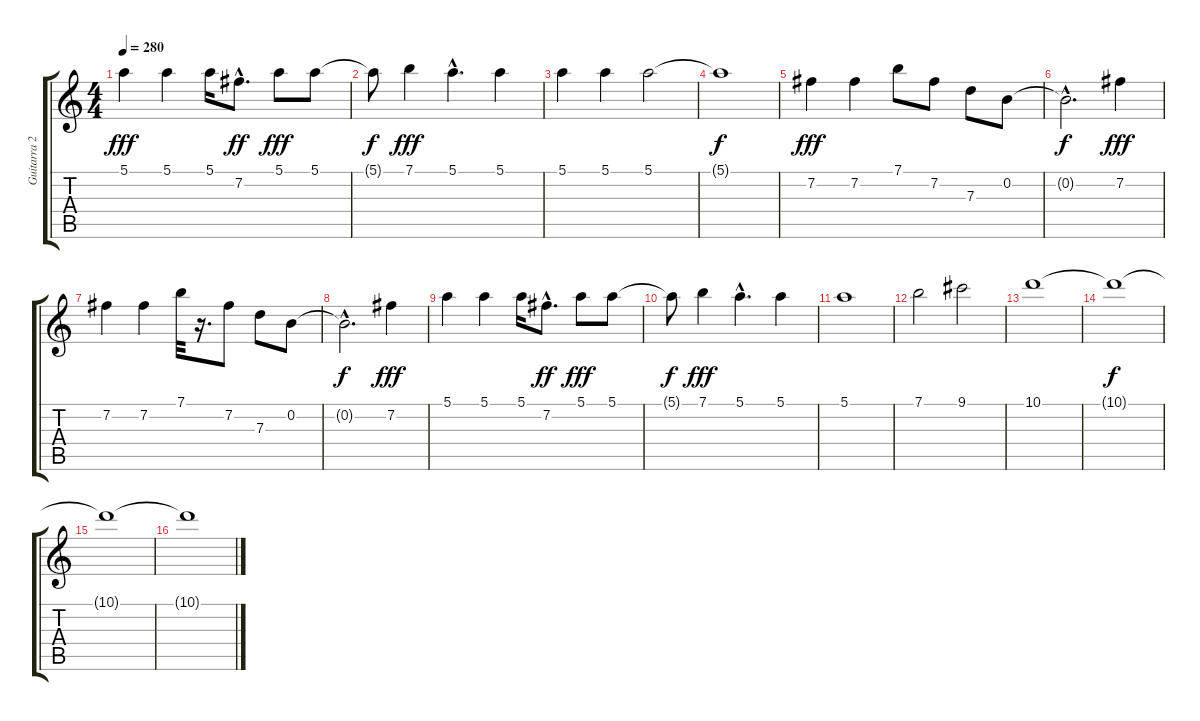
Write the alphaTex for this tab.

\track ("Guitarra 2 - Erik" "Guitarra 2") {instrument distortionguitar}
\staff {score tabs}
\tuning (E4 B3 G3 D3 A2 E2) {hide}
\ts (4 4)
\tempo 280
\clef g2
\ks c
5.1.4{dy fff} 5.1.4 5.1.16 7.2{hac}.8{d dy ff} 5.1.8{dy fff} 5.1.8 |
5.1{t}.8{dy f} 7.1.4{dy fff} 5.1{hac}.4{d} 5.1.4 |
5.1.4 5.1.4 5.1.2 |
5.1{t}.1{dy f} |
7.2.4{dy fff} 7.2.4 7.1.8 7.2.8 7.3.8 0.2.8 |
0.2{hac t}.2{d dy f} 7.2.4{dy fff} |
7.2.4 7.2.4 7.1.32 r.16{d} 7.2.8 7.3.8 0.2.8 |
0.2{hac t}.2{d dy f} 7.2.4{dy fff} |
5.1.4 5.1.4 5.1.16 7.2{hac}.8{d dy ff} 5.1.8{dy fff} 5.1.8 |
5.1{t}.8{dy f} 7.1.4{dy fff} 5.1{hac}.4{d} 5.1.4 |
5.1.1 |
7.1.2 9.1.2 |
10.1.1 |
10.1{t}.1{dy f} |
10.1{t}.1 |
10.1{t}.1
